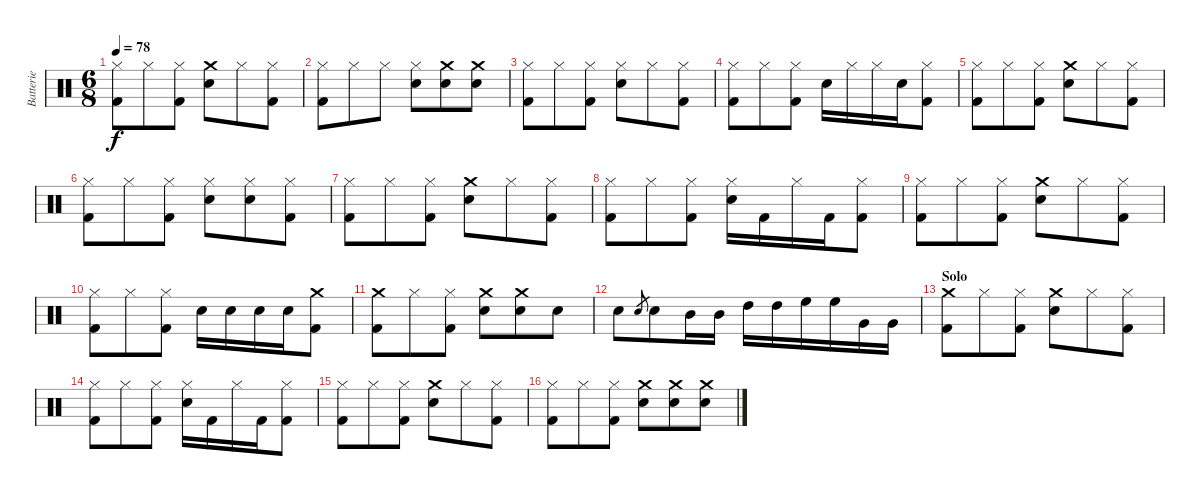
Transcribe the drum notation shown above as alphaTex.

\track ("Batterie" "Batterie") {instrument percussion}
\staff {score}
\articulation defaults
\ts (6 8)
\tempo 78
\clef neutral
\ks c
("Kick (hit) 2" "Hi-Hat (closed)").8{dy f} "Hi-Hat (closed)".8 ("Kick (hit) 2" "Hi-Hat (closed)").8 ("Crash medium (hit)" "Snare (hit) 2").8 "Hi-Hat (closed)".8 ("Hi-Hat (closed)" "Kick (hit) 2").8 |
("Hi-Hat (closed)" "Kick (hit) 2").8 "Hi-Hat (closed)".8 "Hi-Hat (closed)".8 ("Snare (hit) 2" "Hi-Hat (closed)").8 ("Crash medium (hit)" "Snare (hit) 2").8 ("Crash medium (hit)" "Snare (hit) 2").8 |
("Kick (hit) 2" "Hi-Hat (closed)").8 "Hi-Hat (closed)".8 ("Kick (hit) 2" "Hi-Hat (closed)").8 ("Snare (hit) 2" "Hi-Hat (closed)").8 "Hi-Hat (closed)".8 ("Kick (hit) 2" "Hi-Hat (closed)").8 |
("Hi-Hat (closed)" "Kick (hit) 2").8 "Hi-Hat (closed)".8 ("Kick (hit) 2" "Hi-Hat (closed)").8 "Snare (hit) 2".16 "Hi-Hat (closed)".16 "Hi-Hat (closed)".16 "Snare (hit) 2".16 ("Hi-Hat (closed)" "Kick (hit) 2").8 |
("Hi-Hat (closed)" "Kick (hit) 2").8 "Hi-Hat (closed)".8 ("Kick (hit) 2" "Hi-Hat (closed)").8 ("Crash medium (hit)" "Snare (hit) 2").8 "Hi-Hat (closed)".8 ("Kick (hit) 2" "Hi-Hat (closed)").8 |
("Hi-Hat (closed)" "Kick (hit) 2").8 "Hi-Hat (closed)".8 ("Kick (hit) 2" "Hi-Hat (closed)").8 ("Hi-Hat (closed)" "Snare (hit) 2").8 ("Hi-Hat (closed)" "Snare (hit) 2").8 ("Kick (hit) 2" "Hi-Hat (closed)").8 |
("Hi-Hat (closed)" "Kick (hit) 2").8 "Hi-Hat (closed)".8 ("Kick (hit) 2" "Hi-Hat (closed)").8 ("Crash medium (hit)" "Snare (hit) 2").8 "Hi-Hat (closed)".8 ("Kick (hit) 2" "Hi-Hat (closed)").8 |
("Hi-Hat (closed)" "Kick (hit) 2").8 "Hi-Hat (closed)".8 ("Kick (hit) 2" "Hi-Hat (closed)").8 ("Snare (hit) 2" "Hi-Hat (closed)").16 "Kick (hit) 2".16 "Hi-Hat (closed)".16 "Kick (hit) 2".16 ("Kick (hit) 2" "Hi-Hat (closed)").8 |
("Kick (hit) 2" "Hi-Hat (closed)").8 "Hi-Hat (closed)".8 ("Kick (hit) 2" "Hi-Hat (closed)").8 ("Crash medium (hit)" "Snare (hit) 2").8 "Hi-Hat (closed)".8 ("Hi-Hat (closed)" "Kick (hit) 2").8 |
("Kick (hit) 2" "Hi-Hat (closed)").8 "Hi-Hat (closed)".8 ("Kick (hit) 2" "Hi-Hat (closed)").8 "Snare (hit) 2".16 "Snare (hit) 2".16 "Snare (hit) 2".16 "Snare (hit) 2".16 ("Crash medium (hit)" "Kick (hit) 2").8 |
("Kick (hit) 2" "Crash medium (hit)").8 "Hi-Hat (closed)".8 ("Kick (hit) 2" "Hi-Hat (closed)").8 ("Crash medium (hit)" "Snare (hit) 2").8 ("Crash medium (hit)" "Snare (hit) 2").8 "Snare (hit) 2".8 |
"Snare (hit) 2".8 "Snare (hit) 2".8{gr} "Snare (hit) 2".8 "Mid Tom (hit)".16 "Mid Tom (hit)".16 "High Tom (hit)".16 "High Tom (hit)".16 "High Floor Tom (hit)".16 "High Floor Tom (hit)".16 "Very Low Tom (hit)".16 "Very Low Tom (hit)".16 |
\section ("" "Solo")
("Kick (hit) 2" "Crash medium (hit)").8 "Hi-Hat (closed)".8 ("Kick (hit) 2" "Hi-Hat (closed)").8 ("Crash medium (hit)" "Snare (hit) 2").8 "Hi-Hat (closed)".8 ("Kick (hit) 2" "Hi-Hat (closed)").8 |
("Hi-Hat (closed)" "Kick (hit) 2").8 "Hi-Hat (closed)".8 ("Kick (hit) 2" "Hi-Hat (closed)").8 ("Snare (hit) 2" "Hi-Hat (closed)").16 "Kick (hit) 2".16 "Hi-Hat (closed)".16 "Kick (hit) 2".16 ("Kick (hit) 2" "Hi-Hat (closed)").8 |
("Hi-Hat (closed)" "Kick (hit) 2").8 "Hi-Hat (closed)".8 ("Hi-Hat (closed)" "Kick (hit) 2").8 ("Crash medium (hit)" "Snare (hit) 2").8 "Hi-Hat (closed)".8 ("Hi-Hat (closed)" "Kick (hit) 2").8 |
("Hi-Hat (closed)" "Kick (hit) 2").8 "Hi-Hat (closed)".8 ("Kick (hit) 2" "Hi-Hat (closed)").8 ("Crash medium (hit)" "Snare (hit) 2").8 ("Crash medium (hit)" "Snare (hit) 2").8 ("Crash medium (hit)" "Snare (hit) 2").8
